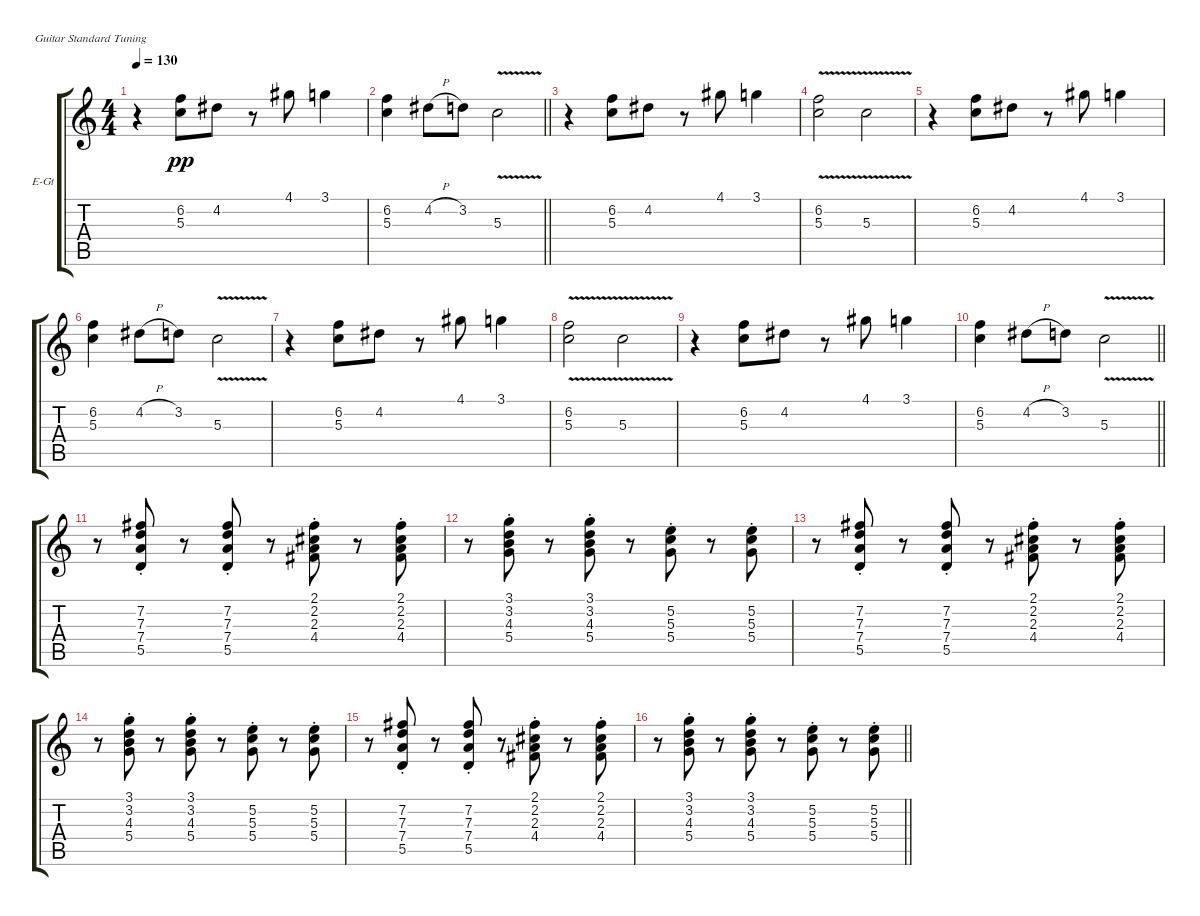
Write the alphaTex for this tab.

\defaultSystemsLayout 4
\bracketExtendMode groupsimilarinstruments
\firstSystemTrackNameOrientation horizontal
\otherSystemsTrackNameOrientation horizontal
\track ("Electric Guitar" "E-Gt") {instrument electricguitarclean}
\staff {score tabs}
\tuning (E4 B3 G3 D3 A2 E2)
\ts (4 4)
\tempo 130
\clef g2
\ks c
r.4{dy pp} (5.3 6.2).8 4.2.8 r.8 4.1.8 3.1.4 |
\barLineRight lightlight
(6.2 5.3).4 4.2{h}.8 3.2.8 5.3{v}.2 |
r.4 (5.3 6.2).8 4.2.8 r.8 4.1.8 3.1.4 |
(6.2{v} 5.3).2 5.3{v}.2 |
r.4 (5.3 6.2).8 4.2.8 r.8 4.1.8 3.1.4 |
(6.2 5.3).4 4.2{h}.8 3.2.8 5.3{v}.2 |
r.4 (5.3 6.2).8 4.2.8 r.8 4.1.8 3.1.4 |
(6.2{v} 5.3).2 5.3{v}.2 |
r.4 (5.3 6.2).8 4.2.8 r.8 4.1.8 3.1.4 |
\barLineRight lightlight
(6.2 5.3).4 4.2{h}.8 3.2.8 5.3{v}.2 |
r.8 (5.5{st} 7.4{st} 7.3{st} 7.2{st}).8 r.8 (7.2{st} 7.3{st} 7.4{st} 5.5{st}).8 r.8 (2.1{st} 2.2{st} 2.3{st} 4.4{st}).8 r.8 (4.4{st} 2.3{st} 2.2{st} 2.1{st}).8 |
r.8 (3.1{st} 3.2{st} 4.3{st} 5.4{st}).8 r.8 (5.4{st} 4.3{st} 3.2{st} 3.1{st}).8 r.8 (5.2{st} 5.3{st} 5.4{st}).8 r.8 (5.4{st} 5.3{st} 5.2{st}).8 |
r.8 (5.5{st} 7.4{st} 7.3{st} 7.2{st}).8 r.8 (7.2{st} 7.3{st} 7.4{st} 5.5{st}).8 r.8 (2.1{st} 2.2{st} 2.3{st} 4.4{st}).8 r.8 (4.4{st} 2.3{st} 2.2{st} 2.1{st}).8 |
r.8 (3.1{st} 3.2{st} 4.3{st} 5.4{st}).8 r.8 (5.4{st} 4.3{st} 3.2{st} 3.1{st}).8 r.8 (5.2{st} 5.3{st} 5.4{st}).8 r.8 (5.4{st} 5.3{st} 5.2{st}).8 |
r.8 (5.5{st} 7.4{st} 7.3{st} 7.2{st}).8 r.8 (7.2{st} 7.3{st} 7.4{st} 5.5{st}).8 r.8 (2.1{st} 2.2{st} 2.3{st} 4.4{st}).8 r.8 (4.4{st} 2.3{st} 2.2{st} 2.1{st}).8 |
\barLineRight lightlight
r.8 (3.1{st} 3.2{st} 4.3{st} 5.4{st}).8 r.8 (5.4{st} 4.3{st} 3.2{st} 3.1{st}).8 r.8 (5.2{st} 5.3{st} 5.4{st}).8 r.8 (5.4{st} 5.3{st} 5.2{st}).8
